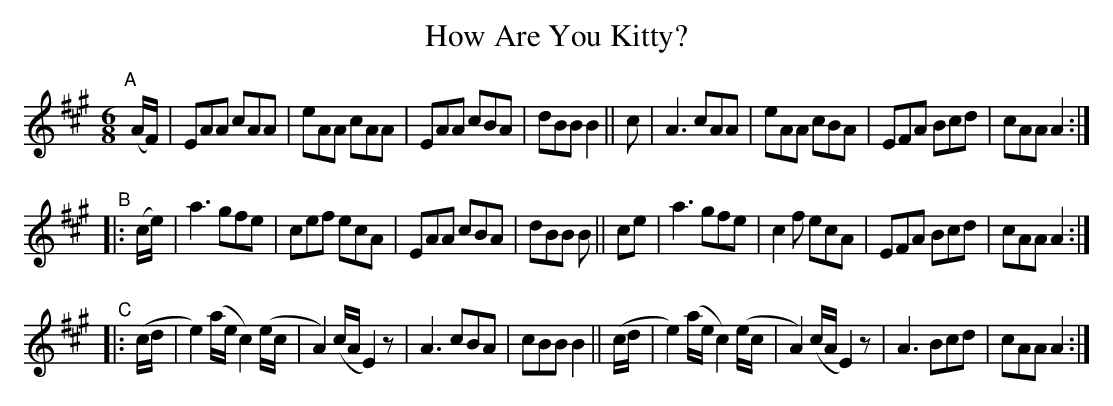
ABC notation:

X:1
T: How Are You Kitty?
M: 6/8
L: 1/8
K:A
"^A"[|]\
(A/F/) | EAA cAA | eAA cAA | EAA cBA | dBB B2 \
|| c   | A3  cAA | eAA cBA | EFA Bcd | cAA A2 :|
"^B"\
|: (c/e/) | a3 gfe | cef ecA | EAA cBA | dBB B \
||  ce    | a3 gfe | c2f ecA | EFA Bcd | cAA A2 :|
"^C"\
|: (c/d/ | e2)(a/e/ c2)(e/c/ | A2)(c/A/ E2) z | A3 cBA | cBB B2 \
|| (c/d/ | e2)(a/e/ c2)(e/c/ | A2)(c/A/ E2) z | A3 Bcd | cAA A2 :|
